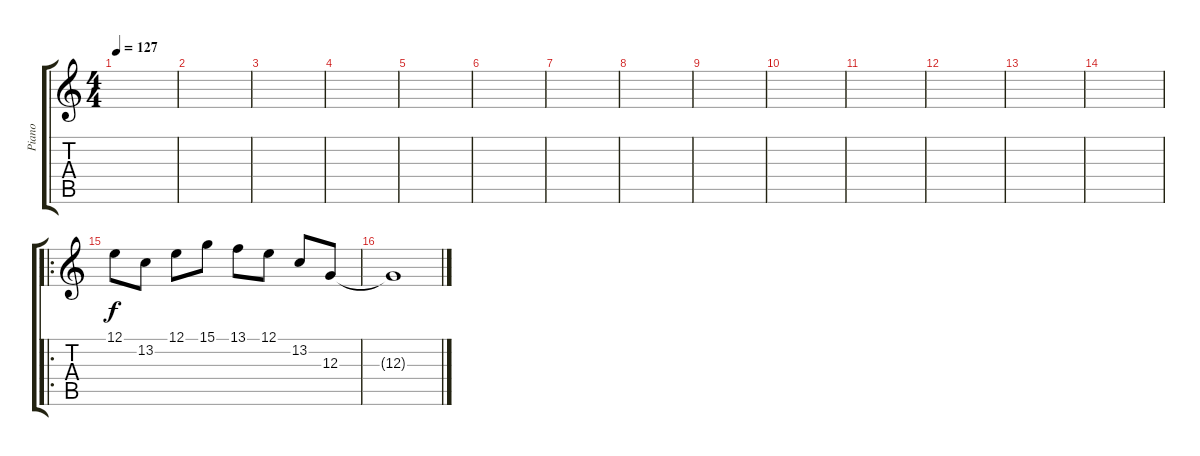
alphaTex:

\track ("Piano" "Piano") {instrument acousticgrandpiano}
\staff {score tabs}
\tuning (E4 B3 G3 D3 A2 E2) {hide}
\ts (4 4)
\tempo 127
\clef g2
\ks c
|
|
|
|
|
|
|
|
|
|
|
|
|
|
\ro
12.1.8 13.2.8 12.1.8 15.1.8 13.1.8 12.1.8 13.2.8 12.3.8 |
12.3{t}.1
